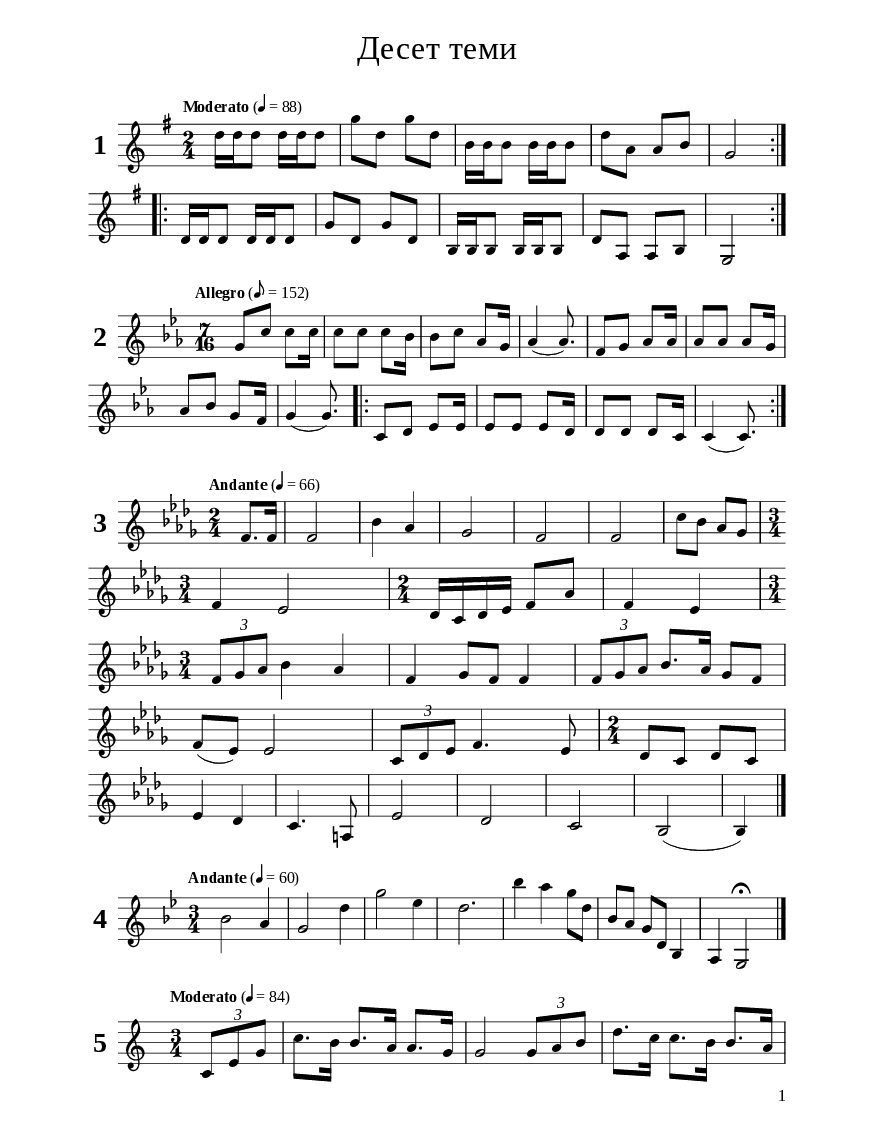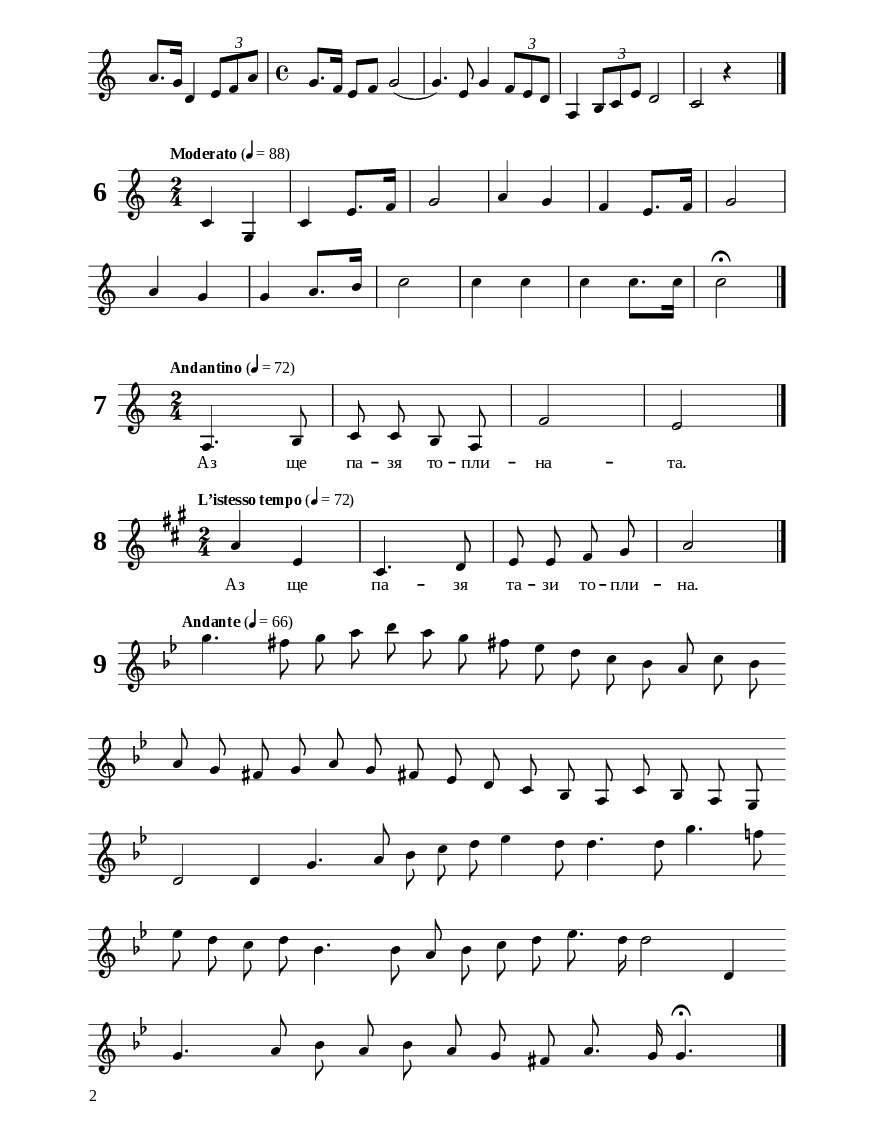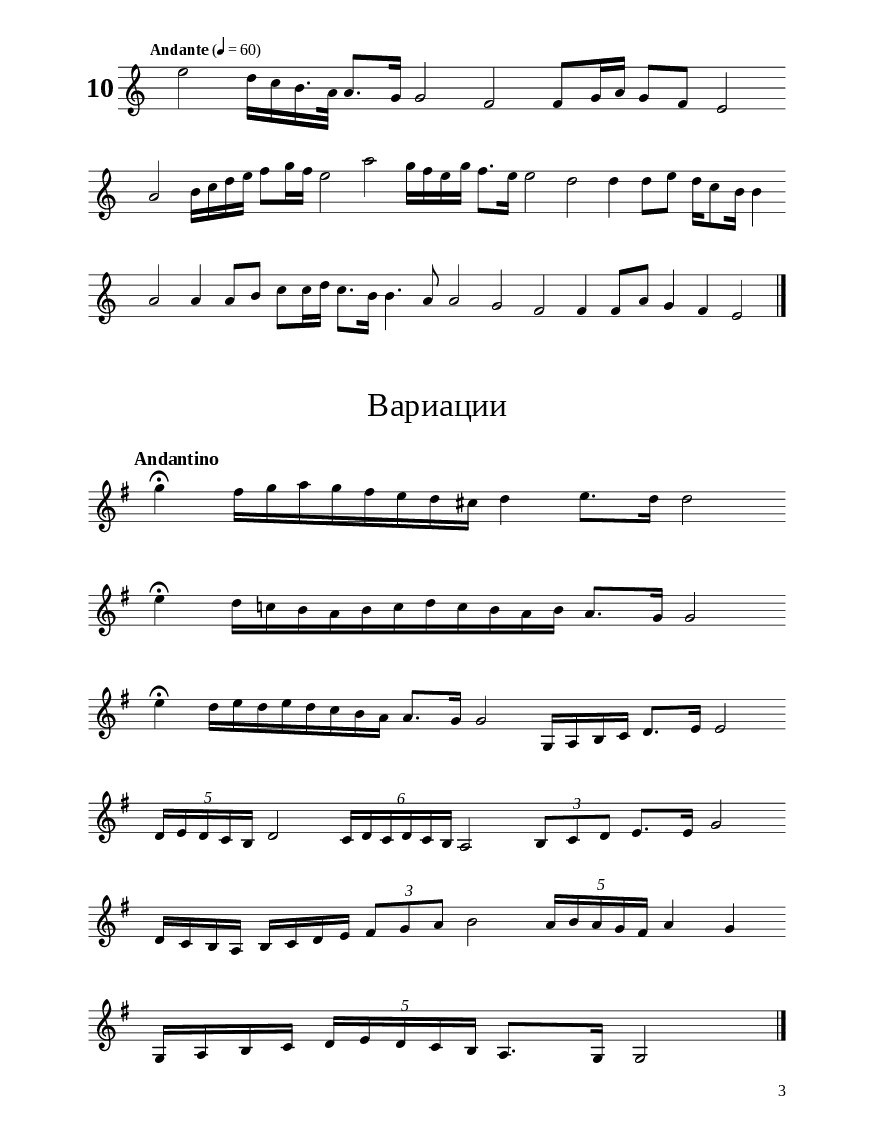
\version "2.24.3"

% include paper part and global functions
\include "include/globals.ily"
\bookpart {
  \label #'ref182
  \tocItem \markup "Десет теми"
  \paper {
    print-all-headers = ##t
    print-page-number = ##t
    print-first-page-number = ##t

    % put page numbers on the bottom
    oddHeaderMarkup = \markup ""
    evenHeaderMarkup = \markup ""
    oddFooterMarkup = \markup
    \fill-line {
      ""
      \if \should-print-page-number \fromproperty #'page:page-number-string
    }
    evenFooterMarkup = \markup
    \fill-line {
      \if \should-print-page-number \fromproperty #'page:page-number-string
      ""
    }

    left-margin = 1.5\cm
    right-margin = 1.5\cm
    top-margin = 1.6\cm
    bottom-margin = 1.2\cm
    ragged-bottom = ##t % do not spread the staves to fill the whole vertical space

    % change distance between staves
    system-system-spacing =
    #'((basic-distance . 10)
       (minimum-distance . 6)
       (padding . 1)
       (stretchability . 10))

    score-markup-spacing =
    #'((basic-distance . 6)
       (minimum-distance . 6)
       (padding . 1)
       (stretchability . 6))
  }

  \header {
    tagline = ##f
  }
%%%%

  \score {
    %1
        \version "2.24.3"
    \layout {
      indent = 0.5\cm % first line indentation
      ragged-last = ##f % do spread last line to fill the whole space
      \override Staff.BarLine.thick-thickness = #4 %make the end and repeat bars tiner 
      \context {
        \Score
        \omit BarNumber %remove bar numbers
         \override TupletNumber.font-size = #0.4 % increase the triol number

        
      } % context

      \context {
        % change staff size
        \Staff
        \override StaffSymbol.thickness = #0.5
        \override BarLine.hair-thickness = #1

        %\override StaffSymbol.ledger-line-thickness = #'(0 . 0)
      }

      \context {
        % adjust space between staff and lyrics and between the two lyric lines
        \Lyrics
        \override VerticalAxisGroup.nonstaff-relatedstaff-spacing = #'(
            (basic-distance . 4.5)
            (padding . 0.5)
        )
        \override VerticalAxisGroup.nonstaff-nonstaff-spacing = #'((minimum-distance . 2))
        includeGraceNotes = ##t
      }
    } % layout


    \new Voice \absolute {
      \clef treble
      \key g \major
      \time 2/4
      \tempoFunc "Moderato" 4 "88"
      \autoBeamOff
      \set Staff.instrumentName = \markup \bold \fontsize #+5 {"1"}


      d''16 [  d''16  d''8 ]  d''16
      [  d''16  d''8 ] | % 2
      g''8 [  d''8 ]  g''8 [  d''8
      ] | % 3
      b'16 [  b'16  b'8 ]  b'16 [
      b'16  b'8 ] | % 4
      d''8 [  a'8 ]  a'8 [  b'8 ] | % 5
      g'2
      \bar ":|.|:"
      \break

      | % 6
      d'16 [  d'16  d'8 ]  d'16 [
      d'16  d'8 ] | % 7
      g'8 [  d'8 ]  g'8 [  d'8 ] | % 8
      b16 [  b16  b8 ]  b16 [  b16
      b8 ] | % 9
      d'8 [  a8 ]  a8 [  b8 ] |
      g2
      \bar ":|."
      | % 11
    }

    %    \addlyrics {}

    \header {
      title = \titleFunc "Десет теми" "Deset temi  –  Zehn Themen"
    }

    \midi{}

  } % score



  \score {
    %2
        \version "2.24.3"
    \layout {
      indent = 0.5\cm % first line indentation
      ragged-last = ##f % do spread last line to fill the whole space
      \override Staff.BarLine.thick-thickness = #4 %make the end and repeat bars tiner 
      \context {
        \Score
        \omit BarNumber %remove bar numbers
         \override TupletNumber.font-size = #0.4 % increase the triol number

        
      } % context

      \context {
        % change staff size
        \Staff
        \override StaffSymbol.thickness = #0.5
        \override BarLine.hair-thickness = #1

        %\override StaffSymbol.ledger-line-thickness = #'(0 . 0)
      }

      \context {
        % adjust space between staff and lyrics and between the two lyric lines
        \Lyrics
        \override VerticalAxisGroup.nonstaff-relatedstaff-spacing = #'(
            (basic-distance . 4.5)
            (padding . 0.5)
        )
        \override VerticalAxisGroup.nonstaff-nonstaff-spacing = #'((minimum-distance . 2))
        includeGraceNotes = ##t
      }
    } % layout


    \new Voice \absolute {
      \clef treble
      \key c \minor
      \time 7/16

      \tempoFunc "Allegro" 8 "152"
      \autoBeamOff
      \set Staff.instrumentName = \markup \bold \fontsize #+5 {"2"}

      g'8 [  c''8 ]  c''8 [  c''16 ] | % 12
      c''8 [  c''8 ]  c''8 [  bes'16
      ] | % 13
      bes'8 [  c''8 ]  as'8 [  g'16 ] | % 14
      as'4 (  as'8. ) | % 15
      f'8 [  g'8 ]  as'8 [  as'16 ] | % 16
      as'8 [  as'8 ]  as'8 [  g'16 ] \break | % 17
      as'8 [  bes'8 ]  g'8 [  f'16 ] | % 18
      g'4 (  g'8. ) \bar ".|:"
      | % 19
      c'8 [  d'8 ]  es'8 [  es'16 ] |

      es'8 [  es'8 ]  es'8 [  d'16 ] | % 21
      d'8 [  d'8 ]  d'8 [  c'16 ] | % 22
      c'4 (  c'8. ) |
      \bar ":|."
    }

    %    \addlyrics {}

    \midi{}

  } % score




  \score {
    %3
        \version "2.24.3"
    \layout {
      indent = 0.5\cm % first line indentation
      ragged-last = ##f % do spread last line to fill the whole space
      \override Staff.BarLine.thick-thickness = #4 %make the end and repeat bars tiner 
      \context {
        \Score
        \omit BarNumber %remove bar numbers
         \override TupletNumber.font-size = #0.4 % increase the triol number

        
      } % context

      \context {
        % change staff size
        \Staff
        \override StaffSymbol.thickness = #0.5
        \override BarLine.hair-thickness = #1

        %\override StaffSymbol.ledger-line-thickness = #'(0 . 0)
      }

      \context {
        % adjust space between staff and lyrics and between the two lyric lines
        \Lyrics
        \override VerticalAxisGroup.nonstaff-relatedstaff-spacing = #'(
            (basic-distance . 4.5)
            (padding . 0.5)
        )
        \override VerticalAxisGroup.nonstaff-nonstaff-spacing = #'((minimum-distance . 2))
        includeGraceNotes = ##t
      }
    } % layout


    \new Voice \absolute {
      \clef treble
      \key bes \minor
      \time 2/4
      \tempoFunc "Andante" 4 "66"
      \partial 4
      \set Staff.instrumentName = \markup \bold \fontsize #+5 {"3"}

      f'8. f'16 | % 2
      f'2 | % 3
      bes'4  as'4 | % 4
      ges'2 | % 5
      f'2 | % 6
      f'2  | % 7
      c''8  bes'8  as'8  ges'8 \break  | % 8
      \time 3/4  | % 8
      f'4  es'2 | % 9
      \time 2/4  | % 9

      des'16
      c'16 des'16  es'16
      f'8  as'8 |
      f'4 es'4 \break | % 11
      \time 3/4  | % 11
      \times 2/3  {
        f'8 ges'8
        as'8
      }
      bes'4  as'4 | % 12
      f'4  ges'8  [  f'8  ]  f'4 | % 13
      \times 2/3  {
        f'8  ges'8
        as'8
      }
      bes'8.  as'16  ges'8  f'8 \break | % 14
      f'8 ( [  es'8 ) ]  es'2
      | % 15

      \times 2/3  {
        c'8  des'8  es'8
      }
      f'4.  es'8 | % 16
      \time 2/4  | % 16
      des'8  c'8
      des'8  c'8 \break | % 17
      es'4  des'4 | % 18
      c'4.  a8 | % 19
      es'2 |
      des'2 | % 21
      c'2 | % 22
      bes2 ( | bes4 )\bar "|."
    }

    %    \addlyrics {}

    \midi{}

  } % score




  \score {
    %3
        \version "2.24.3"
    \layout {
      indent = 0.5\cm % first line indentation
      ragged-last = ##f % do spread last line to fill the whole space
      \override Staff.BarLine.thick-thickness = #4 %make the end and repeat bars tiner 
      \context {
        \Score
        \omit BarNumber %remove bar numbers
         \override TupletNumber.font-size = #0.4 % increase the triol number

        
      } % context

      \context {
        % change staff size
        \Staff
        \override StaffSymbol.thickness = #0.5
        \override BarLine.hair-thickness = #1

        %\override StaffSymbol.ledger-line-thickness = #'(0 . 0)
      }

      \context {
        % adjust space between staff and lyrics and between the two lyric lines
        \Lyrics
        \override VerticalAxisGroup.nonstaff-relatedstaff-spacing = #'(
            (basic-distance . 4.5)
            (padding . 0.5)
        )
        \override VerticalAxisGroup.nonstaff-nonstaff-spacing = #'((minimum-distance . 2))
        includeGraceNotes = ##t
      }
    } % layout


    \new Voice \absolute {
      \clef treble
      \key g \minor
      \time 3/4
      \tempoFunc "Andante" 4 "60"
      \autoBeamOff
      \set Staff.instrumentName = \markup \bold \fontsize #+5 {"4"}

      bes'2  a'4 | % 24
      g'2  d''4 | % 25
      g''2  es''4 | % 26
      d''2. | % 27
      bes''4  a''4  g''8 [  d''8 ] | % 28
      bes'8 [  a'8 ]  g'8 [  d'8 ]
      bes4 | % 29
      a4  g2 ^\fermata \bar "|."
      |
    }

    \midi{}

  } % score



  \score {
    %4
        \version "2.24.3"
    \layout {
      indent = 0.5\cm % first line indentation
      ragged-last = ##f % do spread last line to fill the whole space
      \override Staff.BarLine.thick-thickness = #4 %make the end and repeat bars tiner 
      \context {
        \Score
        \omit BarNumber %remove bar numbers
         \override TupletNumber.font-size = #0.4 % increase the triol number

        
      } % context

      \context {
        % change staff size
        \Staff
        \override StaffSymbol.thickness = #0.5
        \override BarLine.hair-thickness = #1

        %\override StaffSymbol.ledger-line-thickness = #'(0 . 0)
      }

      \context {
        % adjust space between staff and lyrics and between the two lyric lines
        \Lyrics
        \override VerticalAxisGroup.nonstaff-relatedstaff-spacing = #'(
            (basic-distance . 4.5)
            (padding . 0.5)
        )
        \override VerticalAxisGroup.nonstaff-nonstaff-spacing = #'((minimum-distance . 2))
        includeGraceNotes = ##t
      }
    } % layout


    \new Voice \absolute {
      \set Staff.instrumentName = \markup \bold \fontsize #+5 {"5"}
      \key c \major
      \time 3/4
      \tempoFunc "Moderato" 4 "84"
      \once \omit TupletBracket
      \partial 4
      \times 2/3  {
        c'8 [  e'8  g'8 ]
      } | % 31
      c''8. [  b'16 ]  b'8. [  a'16 ]
      a'8. [  g'16 ] | % 32
      g'2 \once \omit TupletBracket
      \times 2/3  {
        g'8 [  a'8  b'8 ]
      }
      | % 33
      d''8. [  c''16 ]  c''8. [  b'16
      ]  b'8. [  a'16 ] \break | % 34
      a'8. [  g'16 ]  d'4 \once \omit TupletBracket
      \times 2/3  {
        e'8 [  f'8  a'8 ]
      }
      | % 35
      \time 4/4  | % 35
      g'8. [  f'16 ]  e'8 [  f'8 ]  g'2
      ( | % 36
      g'4. )  e'8  g'4 \once \omit TupletBracket
      \times 2/3  {
        f'8 [  e'8  d'8 ]
      }
      | % 37
      a4 \once \omit TupletBracket
      \times 2/3  {
        b8 [  c'8  e'8 ]
      }
      d'2 | % 38
      c'2 r4 s4 \bar "|."
      | % 39
    }

    %    \addlyrics {}

    \midi{}

  } % score



  \score {
    %5
        \version "2.24.3"
    \layout {
      indent = 0.5\cm % first line indentation
      ragged-last = ##f % do spread last line to fill the whole space
      \override Staff.BarLine.thick-thickness = #4 %make the end and repeat bars tiner 
      \context {
        \Score
        \omit BarNumber %remove bar numbers
         \override TupletNumber.font-size = #0.4 % increase the triol number

        
      } % context

      \context {
        % change staff size
        \Staff
        \override StaffSymbol.thickness = #0.5
        \override BarLine.hair-thickness = #1

        %\override StaffSymbol.ledger-line-thickness = #'(0 . 0)
      }

      \context {
        % adjust space between staff and lyrics and between the two lyric lines
        \Lyrics
        \override VerticalAxisGroup.nonstaff-relatedstaff-spacing = #'(
            (basic-distance . 4.5)
            (padding . 0.5)
        )
        \override VerticalAxisGroup.nonstaff-nonstaff-spacing = #'((minimum-distance . 2))
        includeGraceNotes = ##t
      }
    } % layout


    \new Voice \absolute {
      \set Staff.instrumentName = \markup \bold \fontsize #+5 {"6"}
      \key c \major
      \time 2/4
      \tempoFunc "Moderato" 4 "88"
      \autoBeamOff
      c'4  g4 |
      c'4  e'8. [  f'16 ] | % 41
      g'2 | % 42
      a'4  g'4 | % 43
      f'4  e'8. [  f'16 ] | % 44
      g'2 \break | % 45
      a'4  g'4 | % 46
      g'4  a'8. [  b'16 ] | % 47
      c''2 | % 48
      c''4  c''4 | % 49
      c''4  c''8. [  c''16 ] |
      c''2\fermata \bar "|."

    }

    %    \addlyrics {}

    \midi{}

  } % score



  \score {
    %6
        \version "2.24.3"
    \layout {
      indent = 0.5\cm % first line indentation
      ragged-last = ##f % do spread last line to fill the whole space
      \override Staff.BarLine.thick-thickness = #4 %make the end and repeat bars tiner 
      \context {
        \Score
        \omit BarNumber %remove bar numbers
         \override TupletNumber.font-size = #0.4 % increase the triol number

        
      } % context

      \context {
        % change staff size
        \Staff
        \override StaffSymbol.thickness = #0.5
        \override BarLine.hair-thickness = #1

        %\override StaffSymbol.ledger-line-thickness = #'(0 . 0)
      }

      \context {
        % adjust space between staff and lyrics and between the two lyric lines
        \Lyrics
        \override VerticalAxisGroup.nonstaff-relatedstaff-spacing = #'(
            (basic-distance . 4.5)
            (padding . 0.5)
        )
        \override VerticalAxisGroup.nonstaff-nonstaff-spacing = #'((minimum-distance . 2))
        includeGraceNotes = ##t
      }
    } % layout


    \new Voice \absolute {
      \set Staff.instrumentName = \markup \bold \fontsize #+5 {"7"}
      \key a \minor
      \time 2/4
      \tempoFunc "Andantino" 4 "72"
      \autoBeamOff
      a4. b8|
      c'8  c'8  b8  a8
      f'2 | % 54
      e'2 \bar "|."
      \break | % 55
    }

    \addlyrics {
      Аз ще па -- зя то -- пли -- на -- та.
    }

    \midi{}

  } % score


  \score {
    %7
        \version "2.24.3"
    \layout {
      indent = 0.5\cm % first line indentation
      ragged-last = ##f % do spread last line to fill the whole space
      \override Staff.BarLine.thick-thickness = #4 %make the end and repeat bars tiner 
      \context {
        \Score
        \omit BarNumber %remove bar numbers
         \override TupletNumber.font-size = #0.4 % increase the triol number

        
      } % context

      \context {
        % change staff size
        \Staff
        \override StaffSymbol.thickness = #0.5
        \override BarLine.hair-thickness = #1

        %\override StaffSymbol.ledger-line-thickness = #'(0 . 0)
      }

      \context {
        % adjust space between staff and lyrics and between the two lyric lines
        \Lyrics
        \override VerticalAxisGroup.nonstaff-relatedstaff-spacing = #'(
            (basic-distance . 4.5)
            (padding . 0.5)
        )
        \override VerticalAxisGroup.nonstaff-nonstaff-spacing = #'((minimum-distance . 2))
        includeGraceNotes = ##t
      }
    } % layout


    \new Voice \absolute {
      \set Staff.instrumentName = \markup \bold \fontsize #+5 {"8"}
      \key a \major
      \time 2/4
      \tempoFunc "L’istesso tempo" 4 "72"
      \autoBeamOff
      a'4  e'4 | % 56
      cis'4.  d'8
      e'8   e'8   fis'8  gis'8 | % 58
      a'2 \bar "|."
      \break | % 59
    }

    \addlyrics {
      Аз ще па -- зя та -- зи то -- пли -- на.
    }

    \midi{}

  } % score



  \score {
    %8
        \version "2.24.3"
    \layout {
      indent = 0.5\cm % first line indentation
      ragged-last = ##f % do spread last line to fill the whole space
      \override Staff.BarLine.thick-thickness = #4 %make the end and repeat bars tiner 
      \context {
        \Score
        \omit BarNumber %remove bar numbers
         \override TupletNumber.font-size = #0.4 % increase the triol number

        
      } % context

      \context {
        % change staff size
        \Staff
        \override StaffSymbol.thickness = #0.5
        \override BarLine.hair-thickness = #1

        %\override StaffSymbol.ledger-line-thickness = #'(0 . 0)
      }

      \context {
        % adjust space between staff and lyrics and between the two lyric lines
        \Lyrics
        \override VerticalAxisGroup.nonstaff-relatedstaff-spacing = #'(
            (basic-distance . 4.5)
            (padding . 0.5)
        )
        \override VerticalAxisGroup.nonstaff-nonstaff-spacing = #'((minimum-distance . 2))
        includeGraceNotes = ##t
      }
    } % layout


    \new Voice \absolute {
      \set Staff.instrumentName = \markup \bold \fontsize #+5 {"9"}
      \key g \minor
      \omit Score.TimeSignature
      \cadenzaOn % allows custom bar lines
      \tempoFunc "Andante" 4 "66"

      g''4.fis''8 g''
      a'' bes'' a'' g''
      fis''! es'' d'' c''
      bes' a' c'' bes'  \break
      a' g' fis' g'
      a' g' fis'! es'
      d' c' bes a
      c' bes a g  \break
      d'2 d'4  g'4. a'8
      bes'8 c''8 d''8 es''4
      d''8 d''4. d''8
      g''4. f''8 \break
      es''8 d''8  c''8 d''8 bes'4.bes'8
      a'8 bes'8 c''8 d''8
      es''8. d''16 d''2 d'4 \break
      g'4.  a'8  bes'  a'
      bes' a'  g' fis'!
      a'8. g'16
      g'4.\fermata
      \bar "|." \break % 75
    }
    \midi{}
  } % score

  \pageBreak

  \score {
    %9
        \version "2.24.3"
    \layout {
      indent = 0.5\cm % first line indentation
      ragged-last = ##f % do spread last line to fill the whole space
      \override Staff.BarLine.thick-thickness = #4 %make the end and repeat bars tiner 
      \context {
        \Score
        \omit BarNumber %remove bar numbers
         \override TupletNumber.font-size = #0.4 % increase the triol number

        
      } % context

      \context {
        % change staff size
        \Staff
        \override StaffSymbol.thickness = #0.5
        \override BarLine.hair-thickness = #1

        %\override StaffSymbol.ledger-line-thickness = #'(0 . 0)
      }

      \context {
        % adjust space between staff and lyrics and between the two lyric lines
        \Lyrics
        \override VerticalAxisGroup.nonstaff-relatedstaff-spacing = #'(
            (basic-distance . 4.5)
            (padding . 0.5)
        )
        \override VerticalAxisGroup.nonstaff-nonstaff-spacing = #'((minimum-distance . 2))
        includeGraceNotes = ##t
      }
    } % layout


    \new Voice \absolute {
      \set Staff.instrumentName = \markup \bold \fontsize #+5 {"10"}
      \key a \minor
      \omit Score.TimeSignature
      \cadenzaOn % allows custom bar lines
      \tempoFunc "Andante" 4 "60"
      e''2d''16 [c''16b'16.
      a'32 ]
      a'8. [ g'16 ] g'2
      f'2  f'8 [  g'16  a'16 ] % 78
      g'8 [  f'8 ]  e'2 \break  % 79
      a'2b'16 [c''16d''16
      e''16 ]
      f''8 [g''16f''16 ]e''2
      a''2g''16 [f''16e''16
      g''16 ]  % 82
      f''8. [e''16 ] e''2
      d''2d''4  % 84
      d''8 [e''8 ]d''16 [c''8
      b'16 ] b'4 \break
      a'2  a'4  % 86
      a'8 [  b'8 ]c''8 [c''16
      d''16 ]c''8. [b'16 ]  % 87
      b'4. a'8  a'2 g'2  % 89
      f'2  f'4
      f'8 [ a'8 ]  g'4  f'4  % 91
      e'2 \bar "|."
    }
    \midi{}
  } % score

\markup \empty-two
  \label #'ref183
  \tocItem \markup "Вариации"
  \score {
    \include "include/score-layout.ily"
    \new Voice \absolute {
      \clef treble
      \key g \major
      \omit Score.TimeSignature
      \cadenzaOn % allows custom bar lines
      \tempo "Andantino"
      g''4 \fermata fis''16 [g''16 a''16 g''16  fis''16 e''16 d''16cis''16 ]
      d''4e''8. [d''16 ] d''2 \break
      e''4 \fermata d''16 [c''16 b'16 a'16 b'16 c''16 d''16 c''16
      b'16  a'16  b'16 ]

      a'8. [  g'16 ]  g'2 \break % 96
      e''4 \fermata d''16 [e''16 d''16
      e''16 d''16 c''16 b'16
      a'16 ]  % 97
      a'8. [  g'16 ]  g'2 % 98
      g16 [  a16  b16  c'16 ]  d'8. [
      e'16 ]  e'2  \break
      \once \omit TupletBracket
      \times 4/5  {
        d'16 [  e'16  d'16  c'16  b16
        ]
      }
      d'2
      \once \omit TupletBracket
      \times 4/6  {
        c'16 [  d'16  c'16  d'16  c'16
        b16 ]
      }
      a2 % 101
      \once \omit TupletBracket
      \times 2/3  {
        b8 [  c'8  d'8 ]
      }
      e'8. [  e'16 ]  g'2 \break
      d'16 [  c'16  b16  a16 ]  b16 [
      c'16  d'16  e'16 ] \once \omit TupletBracket
      \times 2/3  {
        fis'8 [  g'8  a'8 ]
      }
      b'2 \once \omit TupletBracket
      \times 4/5  {
        a'16 [  b'16  a'16  g'16
        fis'16 ]
      }
      a'4  g'4 \break
      g16 [  a16  b16  c'16 ] \once \omit
      TupletBracket
      \times 4/5  {
        d'16 [  e'16  d'16  c'16  b16
        ]
      }
      a8. [ g16]  % 105
      g2 \bar "|."
    }

    \addlyrics {}

    \header {
      title = \titleFunc "Вариации" "Zaglavie"
    }

    \midi{}

  } % score


} % bookpart

% Più mosso
%
